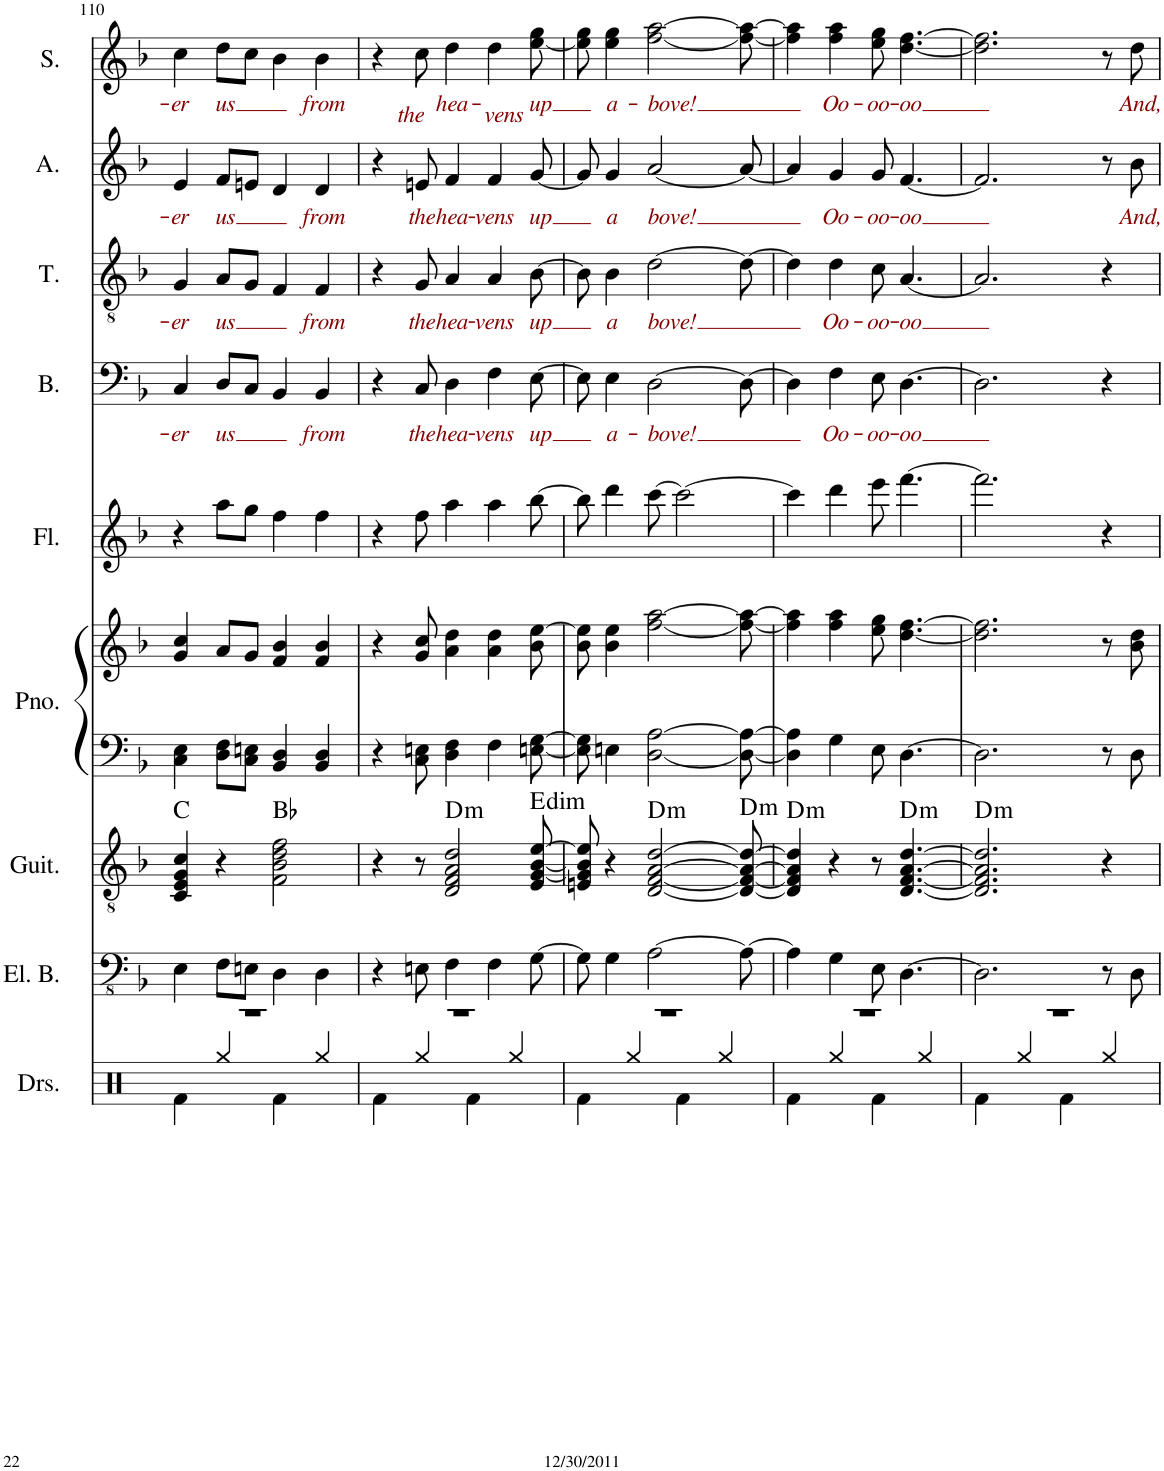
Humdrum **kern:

**kern	**kern	**harte	**kern	**kern	**kern	**kern	**text	**kern	**text	**kern	**text	**kern	**text
*part8	*part7	*part7	*part6	*part6	*part5	*part4	*part4	*part3	*part3	*part2	*part2	*part1	*part1
*staff9	*staff8	*	*staff7	*staff6	*staff5	*staff4	*staff4	*staff3	*staff3	*staff2	*staff2	*staff1	*staff1
*I"Electric Bass	*I"Acoustic Guitar	*	*I"Piano	*	*I"Flute	*I"Bass	*	*I"Tenor	*	*I"Alto	*	*I"Soprano	*
*I'El. B.	*I'Guit.	*	*I'Pno.	*	*I'Fl.	*I'B.	*	*I'T.	*	*I'A.	*	*I'S.	*
!!LO:PB:g=z
*clefFv4	*clefGv2	*	*clefF4	*clefG2	*clefG2	*clefF4	*	*clefGv2	*	*clefG2	*	*clefG2	*
*k[b-]	*k[b-]	*	*k[b-]	*k[b-]	*k[b-]	*k[b-]	*	*k[b-]	*	*k[b-]	*	*k[b-]	*
*M4/4	*M4/4	*	*M4/4	*M4/4	*M4/4	*M4/4	*	*M4/4	*	*M4/4	*	*M4/4	*
=110	=110	=110	=110	=110	=110	=110	=110	=110	=110	=110	=110	=110	=110
!	!	!	!	!	!	!	!LO:LY:b:color=#850000	!	!LO:LY:b:color=#850000	!	!LO:LY:b:color=#850000	!	!LO:LY:b:color=#850000
4EE\	4C/ 4E/ 4G/ 4c/	C:maj	4C\ 4E\	4g/ 4cc/	4r	4C/	-er	4G/	-er	4e/	-er	4cc\	-er
!	!	!	!	!	!	!	!LO:LY:b:color=#850000	!	!LO:LY:b:color=#850000	!	!LO:LY:b:color=#850000	!	!LO:LY:b:color=#850000
8FF\L	4r	.	8D\ 8F\L	8a/L	8aa\L	8D/L	us	8A/L	us	8f/L	us	8dd\L	us
8EEn\J	.	.	8C\ 8En\J	8g/J	8gg\J	8C/J	.	8G/J	.	8en/J	.	8cc\J	.
4DD\	2F\ 2B-\ 2d\ 2f\	Bb:maj	4BB-/ 4D/	4f/ 4b-/	4ff\	4BB-/	.	4F/	.	4d/	.	4b-\	.
!	!	!	!	!	!	!	!LO:LY:b:color=#850000	!	!LO:LY:b:color=#850000	!	!LO:LY:b:color=#850000	!	!LO:LY:b:color=#850000
4DD\	.	.	4BB-/ 4D/	4f/ 4b-/	4ff\	4BB-/	from	4F/	from	4d/	from	4b-\	from
=111	=111	=111	=111	=111	=111	=111	=111	=111	=111	=111	=111	=111	=111
4r	4r	.	4r	4r	4r	4r	.	4r	.	4r	.	4r	.
!	!	!	!	!	!	!	!LO:LY:b:color=#850000	!	!LO:LY:b:color=#850000	!	!LO:LY:b:color=#850000	!	!LO:LY:b:color=#850000
8EEn\	8r	.	8C\ 8En\	8g/ 8cc/	8ff\	8C/	the	8G/	the	8en/	the	8cc\	the
!	!	!LO:H:kt=m	!	!	!	!	!LO:LY:b:color=#850000	!	!LO:LY:b:color=#850000	!	!LO:LY:b:color=#850000	!	!LO:LY:b:color=#850000
4FF\	2D/ 2F/ 2A/ 2d/	D:min	4D\ 4F\	4a\ 4dd\	4aa\	4D\	hea-	4A/	hea-	4f/	hea-	4dd\	hea-
!	!	!	!	!	!	!	!LO:LY:b:color=#850000	!	!LO:LY:b:color=#850000	!	!LO:LY:b:color=#850000	!	!LO:LY:b:color=#850000
4FF\	.	.	4F\	4a\ 4dd\	4aa\	4F\	-vens	4A/	-vens	4f/	-vens	4dd\	vens
!	!	!LO:H:kt=dim	!	!	!	!	!LO:LY:b:color=#850000	!	!LO:LY:b:color=#850000	!	!LO:LY:b:color=#850000	!	!LO:LY:b:color=#850000
[8GG\	8E/ [8G/ [8B-/ [8e/	E:dim	[8En\ [8G\	8b-\ [8ee\	[8bb-\	[8E\	up	[8B-\	up	[8g/	up	[8ee\ 8gg\	up
=112	=112	=112	=112	=112	=112	=112	=112	=112	=112	=112	=112	=112	=112
8GG\]	8En/ 8G/] 8B-/] 8e/]	.	8E\] 8G\]	8b-\ 8ee\]	8bb-\]	8E\]	.	8B-\]	.	8g/]	.	8ee\] 8gg\	.
!	!	!	!	!	!	!	!LO:LY:b:color=#850000	!	!LO:LY:b:color=#850000	!	!LO:LY:b:color=#850000	!	!LO:LY:b:color=#850000
4GG\	4r	.	4En\	4b-\ 4ee\	4ddd\	4E\	a-	4B-\	a	4g/	a	4ee\ 4gg\	a-
!	!	!LO:H:kt=m	!	!	!	!	!LO:LY:b:color=#850000	!	!LO:LY:b:color=#850000	!	!LO:LY:b:color=#850000	!	!LO:LY:b:color=#850000
[2AA\	[2D/ [2F/ [2A/ [2d/	D:min	[2D\ [2A\	[2ff\ [2aa\	[8ccc\	[2D\	-bove!	[2d\	bove!	[2a/	bove!	[2ff\ [2aa\	-bove!
.	.	.	.	.	2ccc\_	.	.	.	.	.	.	.	.
!	!	!LO:H:kt=m	!	!	!	!	!	!	!	!	!	!	!
8AA\_	8D/_ 8F/_ 8A/_ 8d/_	D:min	8D\_ 8A\_	8ff\_ 8aa\_	.	8D\_	.	8d\_	.	8a/_	.	8ff\_ 8aa\_	.
=113	=113	=113	=113	=113	=113	=113	=113	=113	=113	=113	=113	=113	=113
!	!	!LO:H:kt=m	!	!	!	!	!	!	!	!	!	!	!
4AA\]	4D/] 4F/] 4A/] 4d/]	D:min	4D\] 4A\]	4ff\] 4aa\]	4ccc\]	4D\]	.	4d\]	.	4a/]	.	4ff\] 4aa\]	.
!	!	!	!	!	!	!	!LO:LY:b:color=#850000	!	!LO:LY:b:color=#850000	!	!LO:LY:b:color=#850000	!	!LO:LY:b:color=#850000
4GG\	4r	.	4G\	4ff\ 4aa\	4ddd\	4F\	Oo-	4d\	Oo-	4g/	Oo-	4ff\ 4aa\	Oo-
!	!	!	!	!	!	!	!LO:LY:b:color=#850000	!	!LO:LY:b:color=#850000	!	!LO:LY:b:color=#850000	!	!LO:LY:b:color=#850000
8EE\	8r	.	8E\	8ee\ 8gg\	8eee\	8E\	-oo-	8c\	-oo-	8g/	-oo-	8ee\ 8gg\	-oo-
!	!	!LO:H:kt=m	!	!	!	!	!LO:LY:b:color=#850000	!	!LO:LY:b:color=#850000	!	!LO:LY:b:color=#850000	!	!LO:LY:b:color=#850000
[4.DD\	[4.D/ [4.F/ [4.A/ [4.d/	D:min	[4.D\	[4.dd\ [4.ff\	[4.fff\	[4.D\	-oo	[4.A/	-oo	[4.f/	-oo	[4.dd\ [4.ff\	-oo
=114	=114	=114	=114	=114	=114	=114	=114	=114	=114	=114	=114	=114	=114
!	!	!LO:H:kt=m	!	!	!	!	!	!	!	!	!	!	!
2.DD\]	2.D/] 2.F/] 2.A/] 2.d/]	D:min	2.D\]	2.dd\] 2.ff\]	2.fff\]	2.D\]	.	2.A/]	.	2.f/]	.	2.dd\] 2.ff\]	.
8r	4r	.	8r	8r	4r	4r	.	4r	.	8r	.	8r	.
!	!	!	!	!	!	!	!	!	!	!	!LO:LY:b:color=#850000	!	!LO:LY:b:color=#850000
8DD\	.	.	8D\	8b-\ 8dd\	.	.	.	.	.	8b-\	And,	8dd\	And,
=	=	=	=	=	=	=	=	=	=	=	=	=	=
*-	*-	*-	*-	*-	*-	*-	*-	*-	*-	*-	*-	*-	*-
